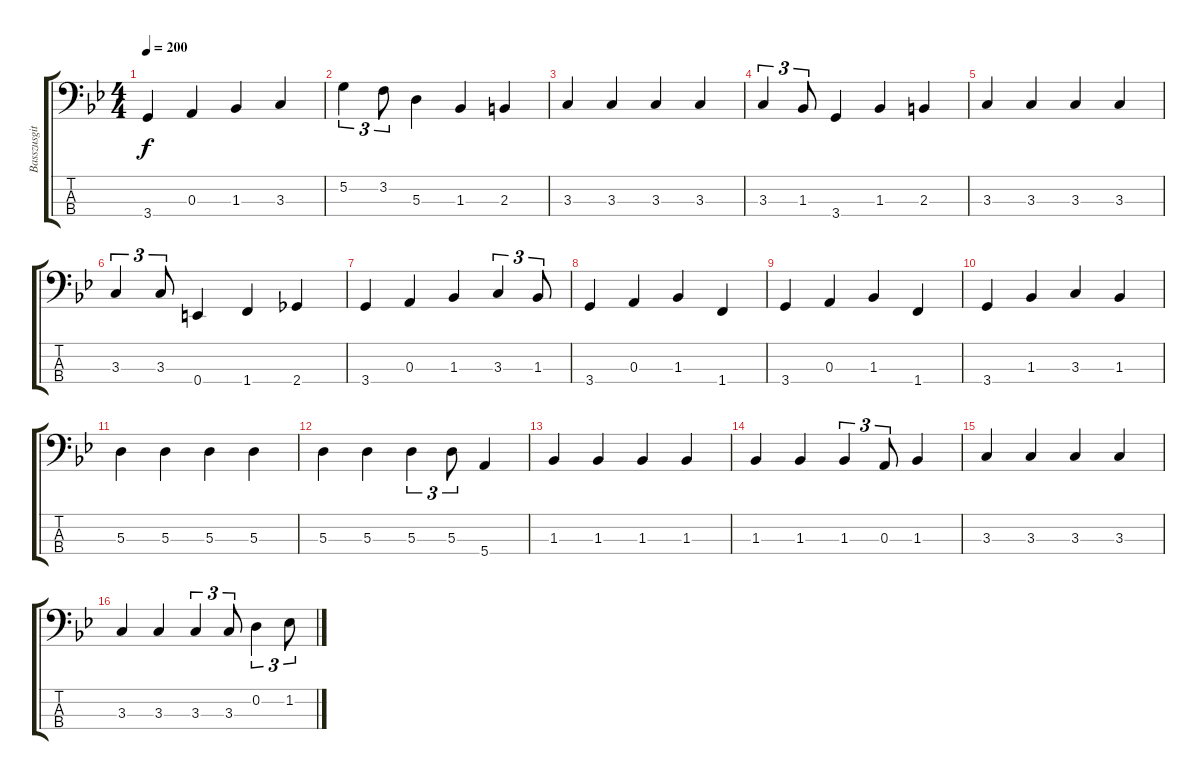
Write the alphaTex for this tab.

\track ("Basszusgitár (Roger Glover)" "Basszusgit") {instrument electricbassfinger}
\staff {score tabs}
\tuning (G2 D2 A1 E1) {hide}
\ts (4 4)
\tempo 200
\clef f4
\ks bb
3.4.4{dy f} 0.3.4 1.3.4 3.3.4 |
5.2.4{tu (3 2)} 3.2.8{tu (3 2)} 5.3.4 1.3.4 2.3.4 |
3.3.4 3.3.4 3.3.4 3.3.4 |
3.3.4{tu (3 2)} 1.3.8{tu (3 2)} 3.4.4 1.3.4 2.3.4 |
3.3.4 3.3.4 3.3.4 3.3.4 |
3.3.4{tu (3 2)} 3.3.8{tu (3 2)} 0.4.4 1.4.4 2.4.4 |
3.4.4 0.3.4 1.3.4 3.3.4{tu (3 2)} 1.3.8{tu (3 2)} |
3.4.4 0.3.4 1.3.4 1.4.4 |
3.4.4 0.3.4 1.3.4 1.4.4 |
3.4.4 1.3.4 3.3.4 1.3.4 |
5.3.4 5.3.4 5.3.4 5.3.4 |
5.3.4 5.3.4 5.3.4{tu (3 2)} 5.3.8{tu (3 2)} 5.4.4 |
1.3.4 1.3.4 1.3.4 1.3.4 |
1.3.4 1.3.4 1.3.4{tu (3 2)} 0.3.8{tu (3 2)} 1.3.4 |
3.3.4 3.3.4 3.3.4 3.3.4 |
3.3.4 3.3.4 3.3.4{tu (3 2)} 3.3.8{tu (3 2)} 0.2.4{tu (3 2)} 1.2.8{tu (3 2)}
